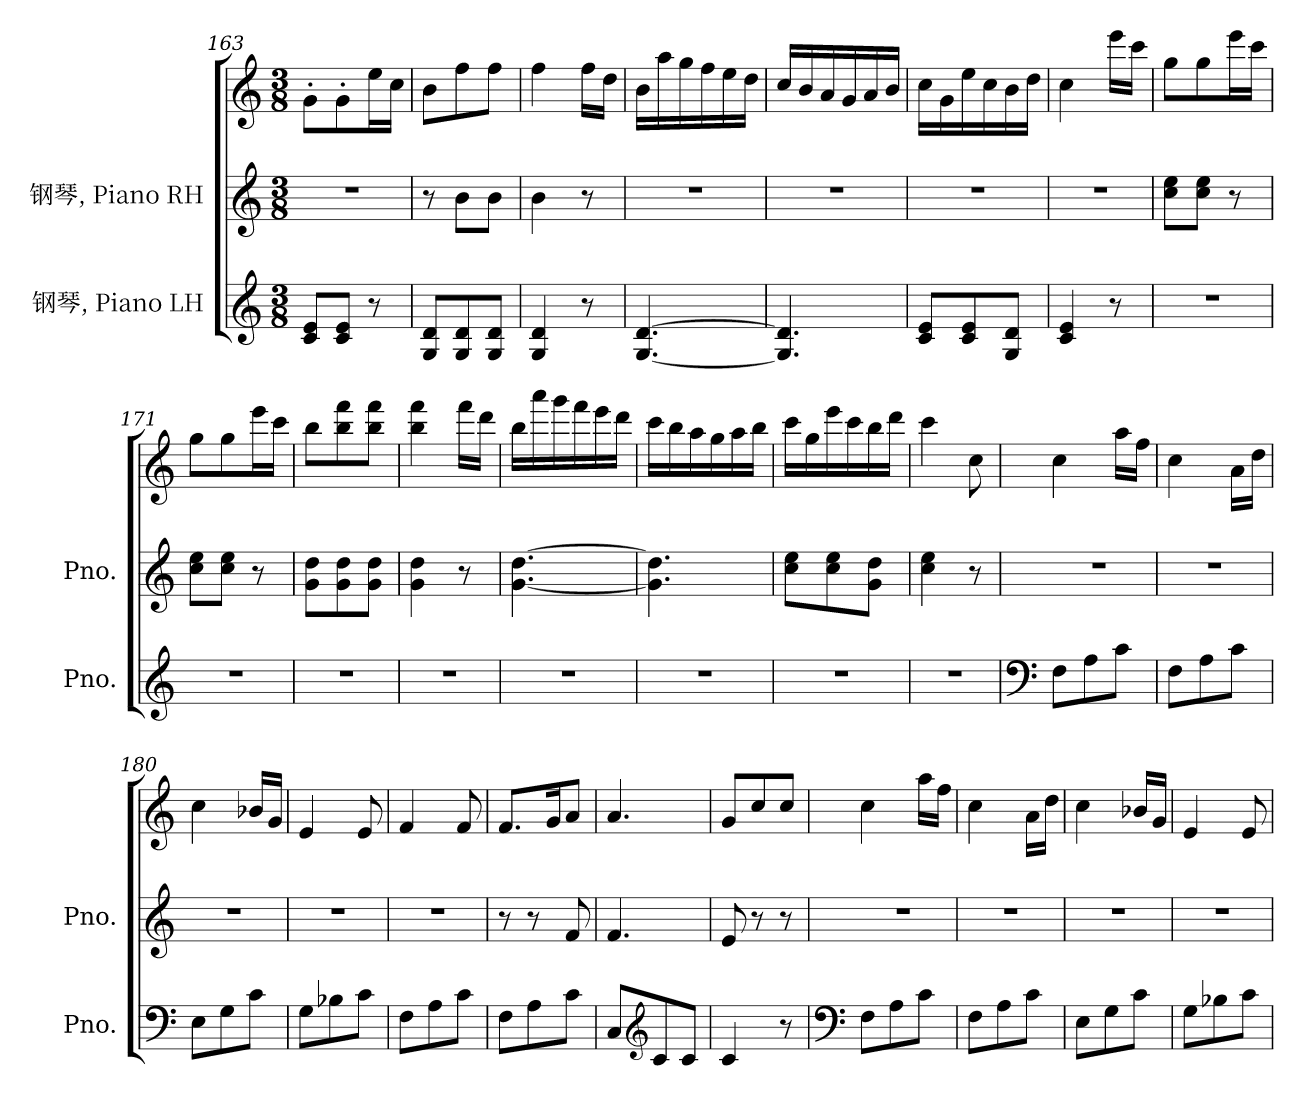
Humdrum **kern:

**kern	**kern	**kern
*part2	*part1	*part1
*staff3	*staff2	*staff1
*I"钢琴, Piano LH	*I"钢琴, Piano RH	*
*I'Pno.	*I'Pno.	*
*clefG2	*clefG2	*clefG2
*k[]	*k[]	*k[]
*M3/8	*M3/8	*M3/8
=163	=163	=163
8c/ 8e/L	4.r	8g'\L
8c/ 8e/J	.	8g'\
8r	.	16ee\L
.	.	16cc\JJ
=164	=164	=164
8G/ 8d/L	8r	8b\L
8G/ 8d/	8b\L	8ff\
8G/ 8d/J	8b\J	8ff\J
=165	=165	=165
4G/ 4d/	4b\	4ff\
8r	8r	16ff\LL
.	.	16dd\JJ
!!LO:LB:g=z
=166	=166	=166
[4.G/ [4.d/	4.r	16b\LL
.	.	16aa\
.	.	16gg\
.	.	16ff\
.	.	16ee\
.	.	16dd\JJ
=167	=167	=167
4.G/] 4.d/]	4.r	16cc/LL
.	.	16b/
.	.	16a/
.	.	16g/
.	.	16a/
.	.	16b/JJ
=168	=168	=168
8c/ 8e/L	4.r	16cc\LL
.	.	16g\
8c/ 8e/	.	16ee\
.	.	16cc\
8G/ 8d/J	.	16b\
.	.	16dd\JJ
=169	=169	=169
4c/ 4e/	4.r	4cc\
8r	.	16eee\LL
.	.	16ccc\JJ
=170	=170	=170
4.r	8cc\ 8ee\L	8gg\L
.	8cc\ 8ee\J	8gg\
.	8r	16eee\L
.	.	16ccc\JJ
=171	=171	=171
4.r	8cc\ 8ee\L	8gg\L
.	8cc\ 8ee\J	8gg\
.	8r	16eee\L
.	.	16ccc\JJ
=172	=172	=172
4.r	8g\ 8dd\L	8bb\L
.	8g\ 8dd\	8bb\ 8fff\
.	8g\ 8dd\J	8bb\ 8fff\J
!!LO:LB:g=z
=173	=173	=173
4.r	4g\ 4dd\	4bb\ 4fff\
.	8r	16fff\LL
.	.	16ddd\JJ
=174	=174	=174
4.r	[4.g\ [4.dd\	16bb\LL
.	.	16aaa\
.	.	16ggg\
.	.	16fff\
.	.	16eee\
.	.	16ddd\JJ
=175	=175	=175
4.r	4.g\] 4.dd\]	16ccc\LL
.	.	16bb\
.	.	16aa\
.	.	16gg\
.	.	16aa\
.	.	16bb\JJ
=176	=176	=176
4.r	8cc\ 8ee\L	16ccc\LL
.	.	16gg\
.	8cc\ 8ee\	16eee\
.	.	16ccc\
.	8g\ 8dd\J	16bb\
.	.	16ddd\JJ
=177	=177	=177
4.r	4cc\ 4ee\	4ccc\
.	8r	8cc\
=178	=178	=178
*clefF4	*	*
8F\L	4.r	4cc\
8A\	.	.
8c\J	.	16aa\LL
.	.	16ff\JJ
!!LO:LB:g=z
=179	=179	=179
8F\L	4.r	4cc\
8A\	.	.
8c\J	.	16a\LL
.	.	16dd\JJ
=180	=180	=180
8E\L	4.r	4cc\
8G\	.	.
8c\J	.	16b-X/LL
.	.	16g/JJ
=181	=181	=181
8G\L	4.r	4e/
8B-X\	.	.
8c\J	.	8e/
=182	=182	=182
8F\L	4.r	4f/
8A\	.	.
8c\J	.	8f/
=183	=183	=183
8F\L	8r	8.f/L
8A\	8r	.
.	.	16g/K
8c\J	8f/	8a/J
=184	=184	=184
8C/L	4.f/	4.a/
*clefG2	*	*
8c/	.	.
8c/J	.	.
=185	=185	=185
4c/	8e/	8g/L
.	8r	8cc/
8r	8r	8cc/J
=186	=186	=186
*clefF4	*	*
8F\L	4.r	4cc\
8A\	.	.
8c\J	.	16aa\LL
.	.	16ff\JJ
!!LO:PB:g=z
=187	=187	=187
8F\L	4.r	4cc\
8A\	.	.
8c\J	.	16a\LL
.	.	16dd\JJ
=188	=188	=188
8E\L	4.r	4cc\
8G\	.	.
8c\J	.	16b-X/LL
.	.	16g/JJ
=189	=189	=189
8G\L	4.r	4e/
8B-X\	.	.
8c\J	.	8e/
=	=	=
*-	*-	*-
